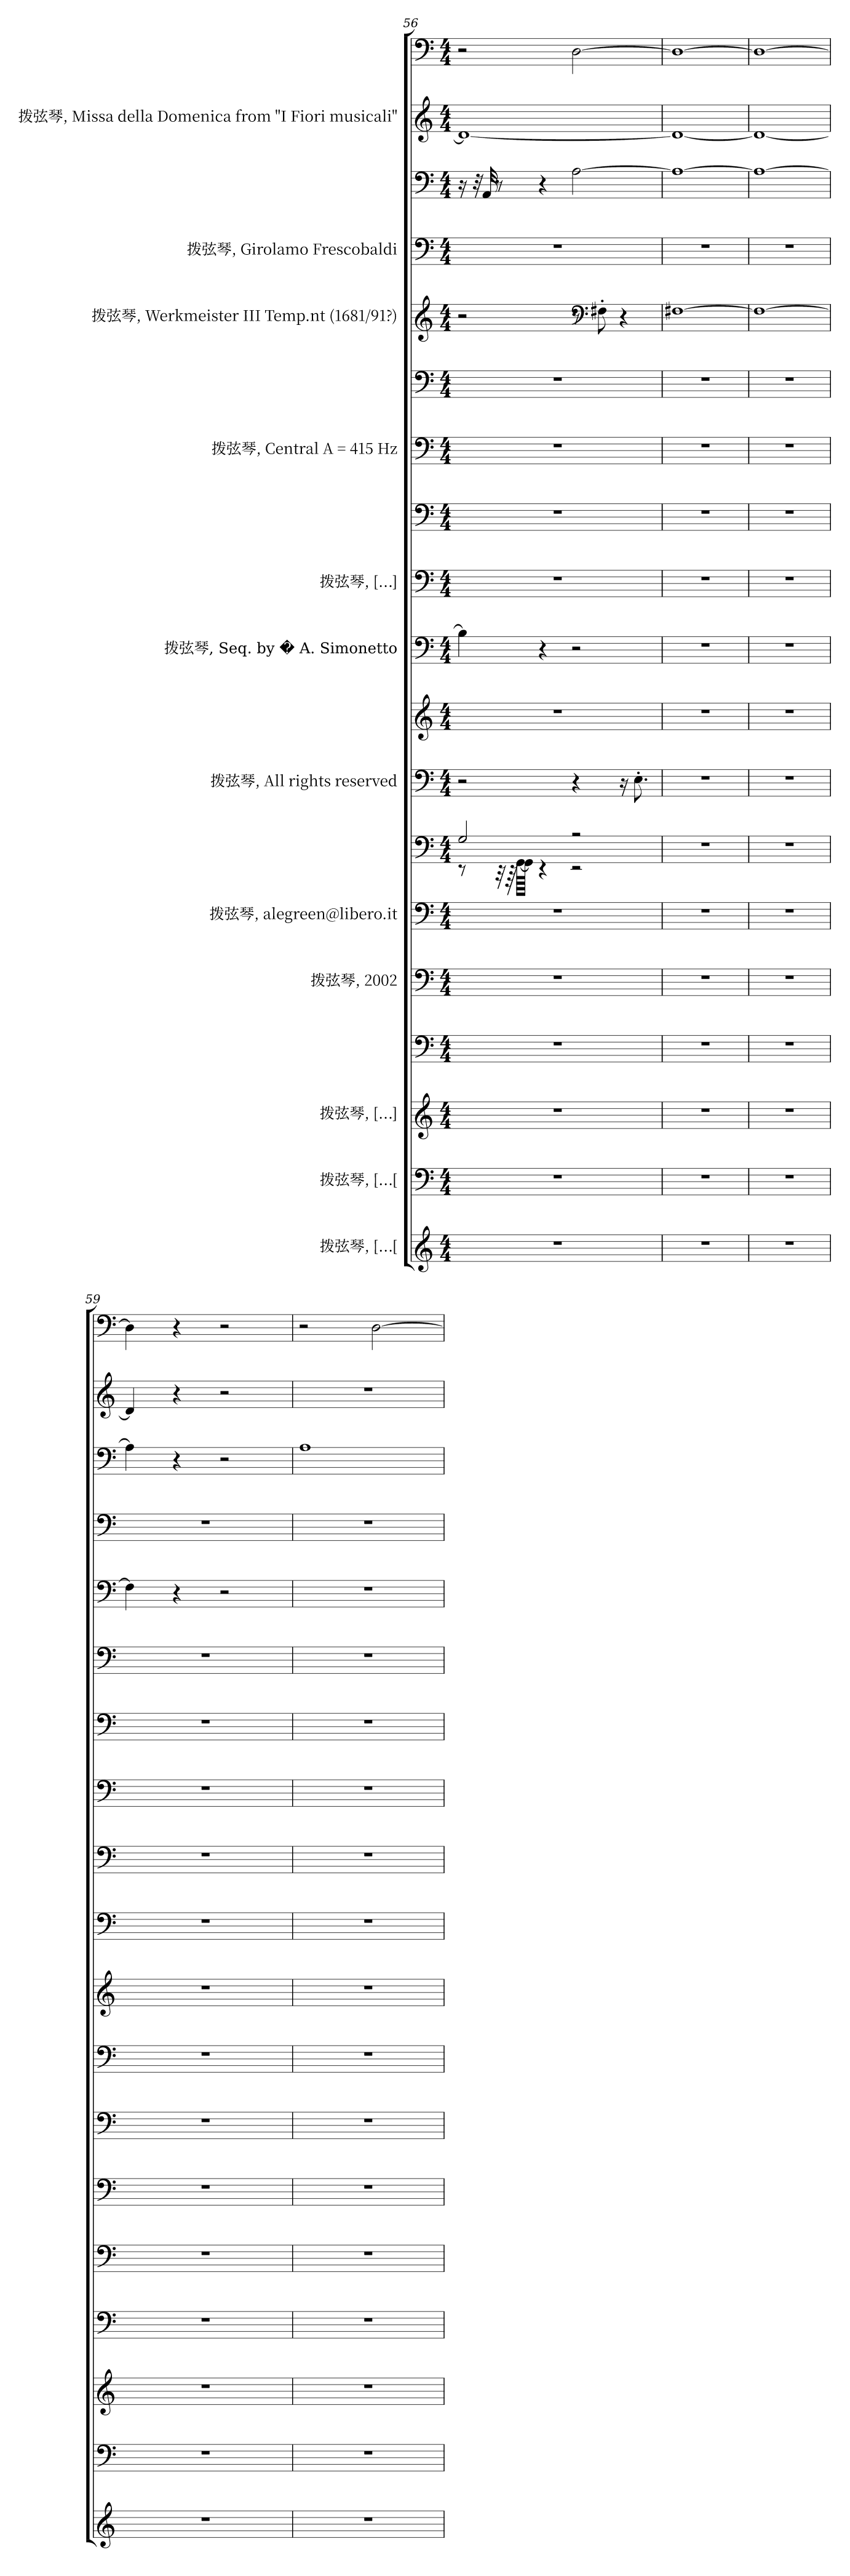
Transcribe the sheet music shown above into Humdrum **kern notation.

**kern	**kern	**kern	**kern	**kern	**kern	**kern	**kern	**kern	**kern	**kern	**kern	**kern	**kern	**kern	**kern	**kern	**kern	**kern
*part12	*part11	*part10	*part10	*part9	*part8	*part8	*part7	*part7	*part6	*part5	*part5	*part4	*part4	*part3	*part2	*part2	*part1	*part1
*staff19	*staff18	*staff17	*staff16	*staff15	*staff14	*staff13	*staff12	*staff11	*staff10	*staff9	*staff8	*staff7	*staff6	*staff5	*staff4	*staff3	*staff2	*staff1
*I"拨弦琴, [...[	*I"拨弦琴, [...[	*I"拨弦琴, [...]	*	*I"拨弦琴, 2002	*I"拨弦琴, alegreen@libero.it	*	*I"拨弦琴, All rights reserved	*	*I"拨弦琴, Seq. by � A. Simonetto	*I"拨弦琴, [...]	*	*I"拨弦琴, Central A = 415 Hz	*	*I"拨弦琴, Werkmeister III Temp.nt (1681/91?)	*I"拨弦琴, Girolamo Frescobaldi	*	*I"拨弦琴, Missa della Domenica from &quot;I Fiori musicali&quot;	*
*clefG2	*clefF4	*clefG2	*clefF4	*clefF4	*clefF4	*clefF4	*clefF4	*clefG2	*clefF4	*clefF4	*clefF4	*clefF4	*clefF4	*clefG2	*clefF4	*clefF4	*clefG2	*clefF4
*k[]	*k[]	*k[]	*k[]	*k[]	*k[]	*k[]	*k[]	*k[]	*k[]	*k[]	*k[]	*k[]	*k[]	*k[]	*k[]	*k[]	*k[]	*k[]
*M4/4	*M4/4	*M4/4	*M4/4	*M4/4	*M4/4	*M4/4	*M4/4	*M4/4	*M4/4	*M4/4	*M4/4	*M4/4	*M4/4	*M4/4	*M4/4	*M4/4	*M4/4	*M4/4
=56	=56	=56	=56	=56	=56	=56	=56	=56	=56	=56	=56	=56	=56	=56	=56	=56	=56	=56
*	*	*	*	*	*	*^	*	*	*	*	*	*	*	*	*	*	*	*
1r	1r	1r	1r	1r	1r	2G/	8r	2r	1r	4B-\]	1r	1r	1r	1r	2r	1r	16r	1d_	2r
.	.	.	.	.	.	.	.	.	.	.	.	.	.	.	.	.	32r	.	.
.	.	.	.	.	.	.	.	.	.	.	.	.	.	.	.	.	32AA/	.	.
.	.	.	.	.	.	.	32r	.	.	.	.	.	.	.	.	.	8r	.	.
.	.	.	.	.	.	.	64r	.	.	.	.	.	.	.	.	.	.	.	.
.	.	.	.	.	.	.	[64GG\KKLL	.	.	.	.	.	.	.	.	.	.	.	.
.	.	.	.	.	.	.	16GG\JJ]	.	.	.	.	.	.	.	.	.	.	.	.
.	.	.	.	.	.	.	4r	.	.	4r	.	.	.	.	.	.	4r	.	.
.	.	.	.	.	.	2r	2r	4r	.	2r	.	.	.	.	8r	.	[2A\	.	[2D\
*	*	*	*	*	*	*	*	*	*	*	*	*	*	*	*clefF4	*	*	*	*
.	.	.	.	.	.	.	.	.	.	.	.	.	.	.	8F#X'\	.	.	.	.
.	.	.	.	.	.	.	.	16r	.	.	.	.	.	.	4r	.	.	.	.
.	.	.	.	.	.	.	.	8.E'\	.	.	.	.	.	.	.	.	.	.	.
*	*	*	*	*	*	*v	*v	*	*	*	*	*	*	*	*	*	*	*	*
=57	=57	=57	=57	=57	=57	=57	=57	=57	=57	=57	=57	=57	=57	=57	=57	=57	=57	=57
1r	1r	1r	1r	1r	1r	1r	1r	1r	1r	1r	1r	1r	1r	[1F#X	1r	1A_	1d_	1D_
=58	=58	=58	=58	=58	=58	=58	=58	=58	=58	=58	=58	=58	=58	=58	=58	=58	=58	=58
1r	1r	1r	1r	1r	1r	1r	1r	1r	1r	1r	1r	1r	1r	1F#_	1r	1A_	1d_	1D_
=59	=59	=59	=59	=59	=59	=59	=59	=59	=59	=59	=59	=59	=59	=59	=59	=59	=59	=59
1r	1r	1r	1r	1r	1r	1r	1r	1r	1r	1r	1r	1r	1r	4F#\]	1r	4A\]	4d/]	4D\]
.	.	.	.	.	.	.	.	.	.	.	.	.	.	4r	.	4r	4r	4r
.	.	.	.	.	.	.	.	.	.	.	.	.	.	2r	.	2r	2r	2r
=60	=60	=60	=60	=60	=60	=60	=60	=60	=60	=60	=60	=60	=60	=60	=60	=60	=60	=60
1r	1r	1r	1r	1r	1r	1r	1r	1r	1r	1r	1r	1r	1r	1r	1r	1A	1r	2r
.	.	.	.	.	.	.	.	.	.	.	.	.	.	.	.	.	.	[2D\
=	=	=	=	=	=	=	=	=	=	=	=	=	=	=	=	=	=	=
*-	*-	*-	*-	*-	*-	*-	*-	*-	*-	*-	*-	*-	*-	*-	*-	*-	*-	*-
